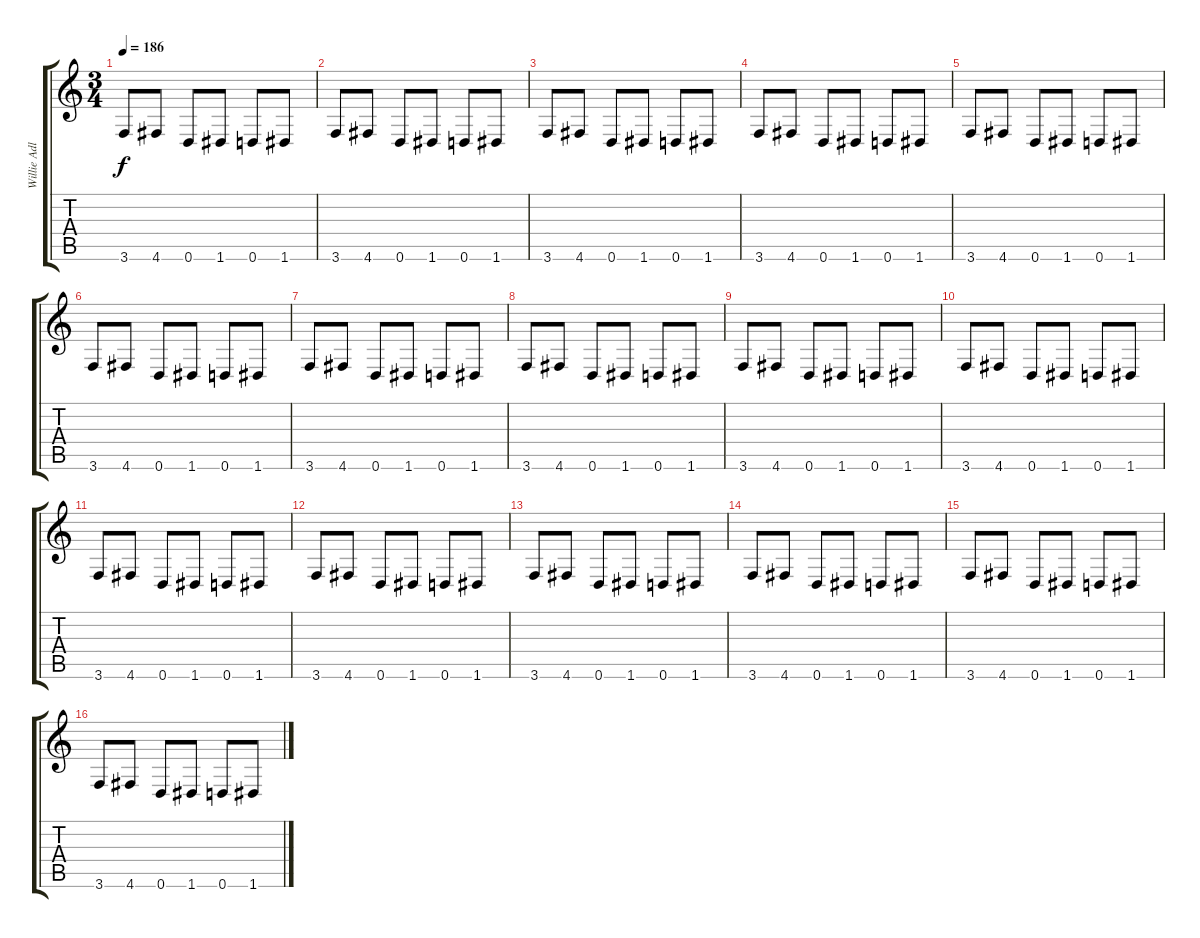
\track ("Willie Adler" "Willie Adl") {instrument distortionguitar}
\staff {score tabs}
\tuning (E4 B3 G3 D3 A2 D2) {hide}
\ts (3 4)
\tempo 186
\clef g2
\ks c
3.6.8{dy f} 4.6.8 0.6.8 1.6.8 0.6.8 1.6.8 |
3.6.8 4.6.8 0.6.8 1.6.8 0.6.8 1.6.8 |
3.6.8 4.6.8 0.6.8 1.6.8 0.6.8 1.6.8 |
3.6.8 4.6.8 0.6.8 1.6.8 0.6.8 1.6.8 |
3.6.8 4.6.8 0.6.8 1.6.8 0.6.8 1.6.8 |
3.6.8 4.6.8 0.6.8 1.6.8 0.6.8 1.6.8 |
3.6.8 4.6.8 0.6.8 1.6.8 0.6.8 1.6.8 |
3.6.8 4.6.8 0.6.8 1.6.8 0.6.8 1.6.8 |
3.6.8 4.6.8 0.6.8 1.6.8 0.6.8 1.6.8 |
3.6.8 4.6.8 0.6.8 1.6.8 0.6.8 1.6.8 |
3.6.8 4.6.8 0.6.8 1.6.8 0.6.8 1.6.8 |
3.6.8 4.6.8 0.6.8 1.6.8 0.6.8 1.6.8 |
3.6.8 4.6.8 0.6.8 1.6.8 0.6.8 1.6.8 |
3.6.8 4.6.8 0.6.8 1.6.8 0.6.8 1.6.8 |
3.6.8 4.6.8 0.6.8 1.6.8 0.6.8 1.6.8 |
3.6.8 4.6.8 0.6.8 1.6.8 0.6.8 1.6.8
